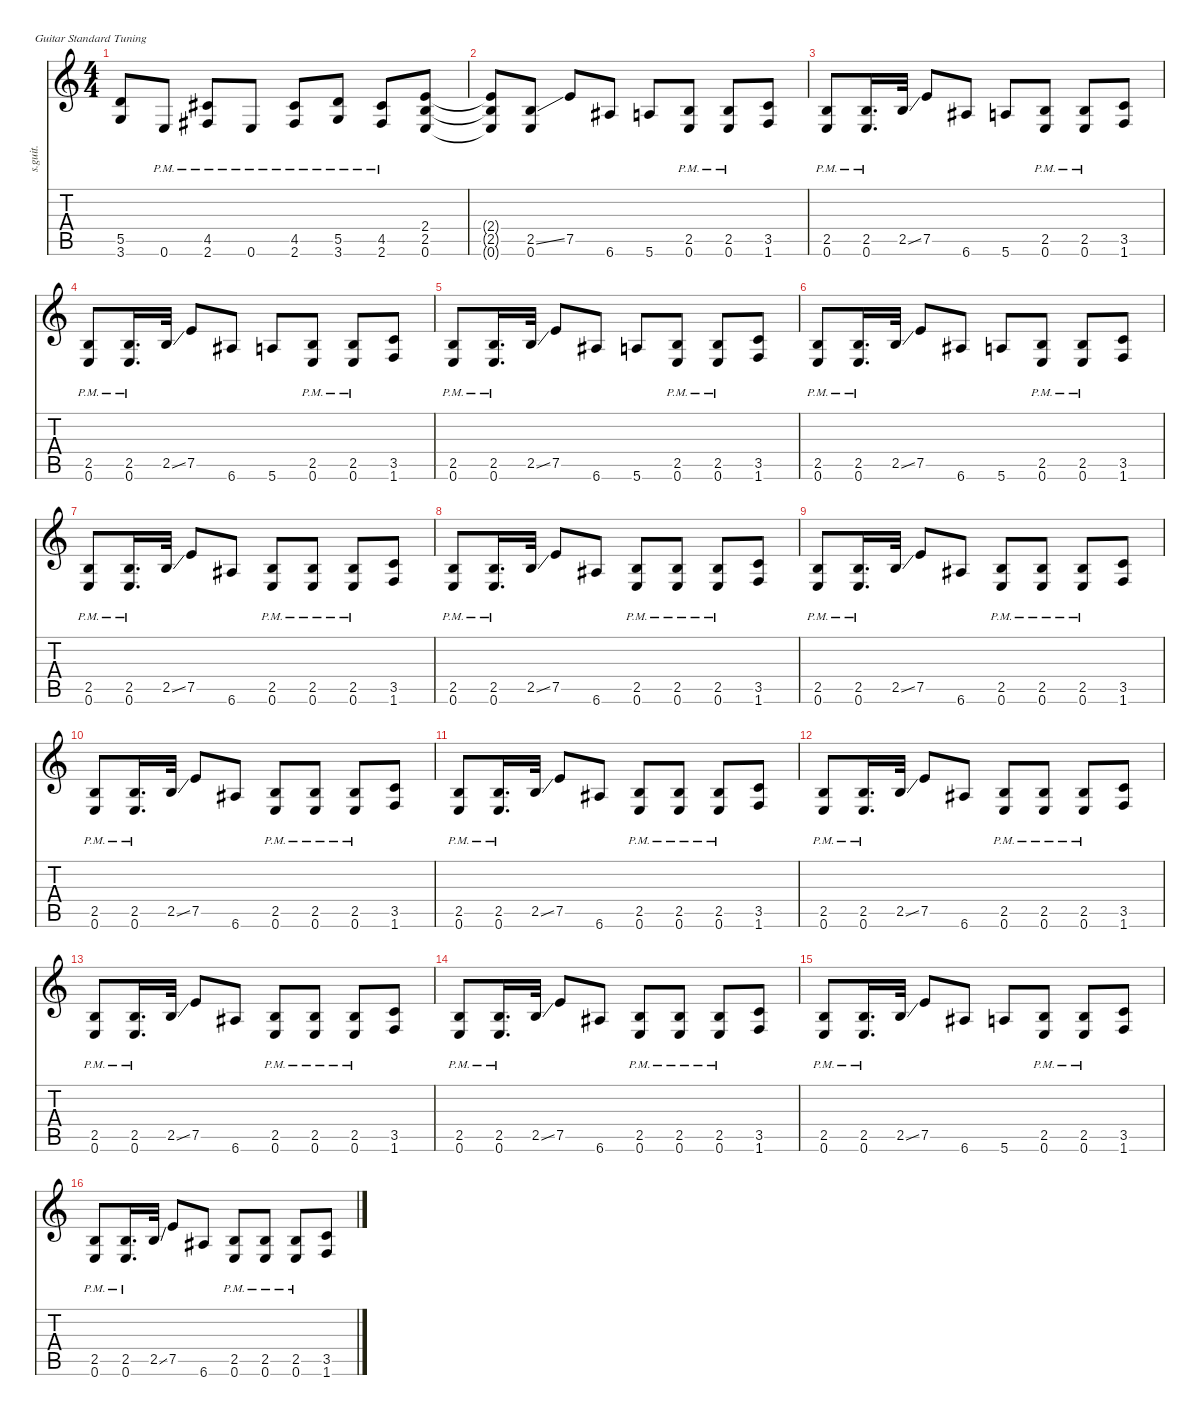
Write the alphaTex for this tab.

\defaultSystemsLayout 4
\hideDynamics
\bracketExtendMode nobrackets
\track ("James Hetfield (Rhythm)" "s.guit.") {instrument distortionguitar}
\staff {score tabs}
\tuning (E4 B3 G3 D3 A2 E2)
\ts (4 4)
\tempo (124 hide)
\clef g2
\ks c
(5.5{t} 3.6{t}).8{lyrics (0 "") lyrics (1 "") lyrics (2 "") lyrics (3 "") lyrics (4 "") dy f} 0.6{pm}.8{lyrics (0 "") lyrics (1 "") lyrics (2 "") lyrics (3 "") lyrics (4 "")} (4.5{pm acc #} 2.6{pm acc #}).8{lyrics (0 "") lyrics (1 "") lyrics (2 "") lyrics (3 "") lyrics (4 "")} 0.6{pm}.8{lyrics (0 "") lyrics (1 "") lyrics (2 "") lyrics (3 "") lyrics (4 "")} (4.5{pm acc #} 2.6{pm acc #}).8{lyrics (0 "") lyrics (1 "") lyrics (2 "") lyrics (3 "") lyrics (4 "")} (5.5{pm} 3.6{pm}).8{lyrics (0 "") lyrics (1 "") lyrics (2 "") lyrics (3 "") lyrics (4 "")} (4.5{pm acc #} 2.6{pm acc #}).8{lyrics (0 "") lyrics (1 "") lyrics (2 "") lyrics (3 "") lyrics (4 "")} (2.4 2.5 0.6).8{lyrics (0 "") lyrics (1 "") lyrics (2 "") lyrics (3 "") lyrics (4 "")} |
(2.4{t} 2.5{t} 0.6{t}).8{lyrics (0 "") lyrics (1 "") lyrics (2 "") lyrics (3 "") lyrics (4 "")} (2.5{ss} 0.6).8{lyrics (0 "") lyrics (1 "") lyrics (2 "") lyrics (3 "") lyrics (4 "")} 7.5.8{lyrics (0 "") lyrics (1 "") lyrics (2 "") lyrics (3 "") lyrics (4 "")} 6.6{acc #}.8{lyrics (0 "") lyrics (1 "") lyrics (2 "") lyrics (3 "") lyrics (4 "")} 5.6.8{lyrics (0 "") lyrics (1 "") lyrics (2 "") lyrics (3 "") lyrics (4 "")} (2.5{pm} 0.6{pm}).8{lyrics (0 "") lyrics (1 "") lyrics (2 "") lyrics (3 "") lyrics (4 "")} (2.5{pm} 0.6{pm}).8{lyrics (0 "") lyrics (1 "") lyrics (2 "") lyrics (3 "") lyrics (4 "")} (3.5 1.6).8{lyrics (0 "") lyrics (1 "") lyrics (2 "") lyrics (3 "") lyrics (4 "")} |
(2.5{pm} 0.6{pm}).8{lyrics (0 "") lyrics (1 "") lyrics (2 "") lyrics (3 "") lyrics (4 "")} (2.5{pm} 0.6{pm}).16{d lyrics (0 "") lyrics (1 "") lyrics (2 "") lyrics (3 "") lyrics (4 "")} 2.5{ss}.32{lyrics (0 "") lyrics (1 "") lyrics (2 "") lyrics (3 "") lyrics (4 "")} 7.5.8{lyrics (0 "") lyrics (1 "") lyrics (2 "") lyrics (3 "") lyrics (4 "")} 6.6{acc #}.8{lyrics (0 "") lyrics (1 "") lyrics (2 "") lyrics (3 "") lyrics (4 "")} 5.6.8{lyrics (0 "") lyrics (1 "") lyrics (2 "") lyrics (3 "") lyrics (4 "")} (2.5{pm} 0.6{pm}).8{lyrics (0 "") lyrics (1 "") lyrics (2 "") lyrics (3 "") lyrics (4 "")} (2.5{pm} 0.6{pm}).8{lyrics (0 "") lyrics (1 "") lyrics (2 "") lyrics (3 "") lyrics (4 "")} (3.5 1.6).8{lyrics (0 "") lyrics (1 "") lyrics (2 "") lyrics (3 "") lyrics (4 "")} |
(2.5{pm} 0.6{pm}).8{lyrics (0 "") lyrics (1 "") lyrics (2 "") lyrics (3 "") lyrics (4 "")} (2.5{pm} 0.6{pm}).16{d lyrics (0 "") lyrics (1 "") lyrics (2 "") lyrics (3 "") lyrics (4 "")} 2.5{ss}.32{lyrics (0 "") lyrics (1 "") lyrics (2 "") lyrics (3 "") lyrics (4 "")} 7.5.8{lyrics (0 "") lyrics (1 "") lyrics (2 "") lyrics (3 "") lyrics (4 "")} 6.6{acc #}.8{lyrics (0 "") lyrics (1 "") lyrics (2 "") lyrics (3 "") lyrics (4 "")} 5.6.8{lyrics (0 "") lyrics (1 "") lyrics (2 "") lyrics (3 "") lyrics (4 "")} (2.5{pm} 0.6{pm}).8{lyrics (0 "") lyrics (1 "") lyrics (2 "") lyrics (3 "") lyrics (4 "")} (2.5{pm} 0.6{pm}).8{lyrics (0 "") lyrics (1 "") lyrics (2 "") lyrics (3 "") lyrics (4 "")} (3.5 1.6).8{lyrics (0 "") lyrics (1 "") lyrics (2 "") lyrics (3 "") lyrics (4 "")} |
(2.5{pm} 0.6{pm}).8{lyrics (0 "") lyrics (1 "") lyrics (2 "") lyrics (3 "") lyrics (4 "")} (2.5{pm} 0.6{pm}).16{d lyrics (0 "") lyrics (1 "") lyrics (2 "") lyrics (3 "") lyrics (4 "")} 2.5{ss}.32{lyrics (0 "") lyrics (1 "") lyrics (2 "") lyrics (3 "") lyrics (4 "")} 7.5.8{lyrics (0 "") lyrics (1 "") lyrics (2 "") lyrics (3 "") lyrics (4 "")} 6.6{acc #}.8{lyrics (0 "") lyrics (1 "") lyrics (2 "") lyrics (3 "") lyrics (4 "")} 5.6.8{lyrics (0 "") lyrics (1 "") lyrics (2 "") lyrics (3 "") lyrics (4 "")} (2.5{pm} 0.6{pm}).8{lyrics (0 "") lyrics (1 "") lyrics (2 "") lyrics (3 "") lyrics (4 "")} (2.5{pm} 0.6{pm}).8{lyrics (0 "") lyrics (1 "") lyrics (2 "") lyrics (3 "") lyrics (4 "")} (3.5 1.6).8{lyrics (0 "") lyrics (1 "") lyrics (2 "") lyrics (3 "") lyrics (4 "")} |
(2.5{pm} 0.6{pm}).8{lyrics (0 "") lyrics (1 "") lyrics (2 "") lyrics (3 "") lyrics (4 "")} (2.5{pm} 0.6{pm}).16{d lyrics (0 "") lyrics (1 "") lyrics (2 "") lyrics (3 "") lyrics (4 "")} 2.5{ss}.32{lyrics (0 "") lyrics (1 "") lyrics (2 "") lyrics (3 "") lyrics (4 "")} 7.5.8{lyrics (0 "") lyrics (1 "") lyrics (2 "") lyrics (3 "") lyrics (4 "")} 6.6{acc #}.8{lyrics (0 "") lyrics (1 "") lyrics (2 "") lyrics (3 "") lyrics (4 "")} 5.6.8{lyrics (0 "") lyrics (1 "") lyrics (2 "") lyrics (3 "") lyrics (4 "")} (2.5{pm} 0.6{pm}).8{lyrics (0 "") lyrics (1 "") lyrics (2 "") lyrics (3 "") lyrics (4 "")} (2.5{pm} 0.6{pm}).8{lyrics (0 "") lyrics (1 "") lyrics (2 "") lyrics (3 "") lyrics (4 "")} (3.5 1.6).8{lyrics (0 "") lyrics (1 "") lyrics (2 "") lyrics (3 "") lyrics (4 "")} |
(2.5{pm} 0.6{pm}).8{lyrics (0 "") lyrics (1 "") lyrics (2 "") lyrics (3 "") lyrics (4 "")} (2.5{pm} 0.6{pm}).16{d lyrics (0 "") lyrics (1 "") lyrics (2 "") lyrics (3 "") lyrics (4 "")} 2.5{ss}.32{lyrics (0 "") lyrics (1 "") lyrics (2 "") lyrics (3 "") lyrics (4 "")} 7.5.8{lyrics (0 "") lyrics (1 "") lyrics (2 "") lyrics (3 "") lyrics (4 "")} 6.6{acc #}.8{lyrics (0 "") lyrics (1 "") lyrics (2 "") lyrics (3 "") lyrics (4 "")} (2.5{pm} 0.6{pm}).8{lyrics (0 "") lyrics (1 "") lyrics (2 "") lyrics (3 "") lyrics (4 "")} (2.5{pm} 0.6{pm}).8{lyrics (0 "") lyrics (1 "") lyrics (2 "") lyrics (3 "") lyrics (4 "")} (2.5{pm} 0.6{pm}).8{lyrics (0 "") lyrics (1 "") lyrics (2 "") lyrics (3 "") lyrics (4 "")} (3.5 1.6).8{lyrics (0 "") lyrics (1 "") lyrics (2 "") lyrics (3 "") lyrics (4 "")} |
(2.5{pm} 0.6{pm}).8{lyrics (0 "") lyrics (1 "") lyrics (2 "") lyrics (3 "") lyrics (4 "")} (2.5{pm} 0.6{pm}).16{d lyrics (0 "") lyrics (1 "") lyrics (2 "") lyrics (3 "") lyrics (4 "")} 2.5{ss}.32{lyrics (0 "") lyrics (1 "") lyrics (2 "") lyrics (3 "") lyrics (4 "")} 7.5.8{lyrics (0 "") lyrics (1 "") lyrics (2 "") lyrics (3 "") lyrics (4 "")} 6.6{acc #}.8{lyrics (0 "") lyrics (1 "") lyrics (2 "") lyrics (3 "") lyrics (4 "")} (2.5{pm} 0.6{pm}).8{lyrics (0 "") lyrics (1 "") lyrics (2 "") lyrics (3 "") lyrics (4 "")} (2.5{pm} 0.6{pm}).8{lyrics (0 "") lyrics (1 "") lyrics (2 "") lyrics (3 "") lyrics (4 "")} (2.5{pm} 0.6{pm}).8{lyrics (0 "") lyrics (1 "") lyrics (2 "") lyrics (3 "") lyrics (4 "")} (3.5 1.6).8{lyrics (0 "") lyrics (1 "") lyrics (2 "") lyrics (3 "") lyrics (4 "")} |
(2.5{pm} 0.6{pm}).8{lyrics (0 "") lyrics (1 "") lyrics (2 "") lyrics (3 "") lyrics (4 "")} (2.5{pm} 0.6{pm}).16{d lyrics (0 "") lyrics (1 "") lyrics (2 "") lyrics (3 "") lyrics (4 "")} 2.5{ss}.32{lyrics (0 "") lyrics (1 "") lyrics (2 "") lyrics (3 "") lyrics (4 "")} 7.5.8{lyrics (0 "") lyrics (1 "") lyrics (2 "") lyrics (3 "") lyrics (4 "")} 6.6{acc #}.8{lyrics (0 "") lyrics (1 "") lyrics (2 "") lyrics (3 "") lyrics (4 "")} (2.5{pm} 0.6{pm}).8{lyrics (0 "") lyrics (1 "") lyrics (2 "") lyrics (3 "") lyrics (4 "")} (2.5{pm} 0.6{pm}).8{lyrics (0 "") lyrics (1 "") lyrics (2 "") lyrics (3 "") lyrics (4 "")} (2.5{pm} 0.6{pm}).8{lyrics (0 "") lyrics (1 "") lyrics (2 "") lyrics (3 "") lyrics (4 "")} (3.5 1.6).8{lyrics (0 "") lyrics (1 "") lyrics (2 "") lyrics (3 "") lyrics (4 "")} |
(2.5{pm} 0.6{pm}).8{lyrics (0 "") lyrics (1 "") lyrics (2 "") lyrics (3 "") lyrics (4 "")} (2.5{pm} 0.6{pm}).16{d lyrics (0 "") lyrics (1 "") lyrics (2 "") lyrics (3 "") lyrics (4 "")} 2.5{ss}.32{lyrics (0 "") lyrics (1 "") lyrics (2 "") lyrics (3 "") lyrics (4 "")} 7.5.8{lyrics (0 "") lyrics (1 "") lyrics (2 "") lyrics (3 "") lyrics (4 "")} 6.6{acc #}.8{lyrics (0 "") lyrics (1 "") lyrics (2 "") lyrics (3 "") lyrics (4 "")} (2.5{pm} 0.6{pm}).8{lyrics (0 "") lyrics (1 "") lyrics (2 "") lyrics (3 "") lyrics (4 "")} (2.5{pm} 0.6{pm}).8{lyrics (0 "") lyrics (1 "") lyrics (2 "") lyrics (3 "") lyrics (4 "")} (2.5{pm} 0.6{pm}).8{lyrics (0 "") lyrics (1 "") lyrics (2 "") lyrics (3 "") lyrics (4 "")} (3.5 1.6).8{lyrics (0 "") lyrics (1 "") lyrics (2 "") lyrics (3 "") lyrics (4 "")} |
(2.5{pm} 0.6{pm}).8{lyrics (0 "") lyrics (1 "") lyrics (2 "") lyrics (3 "") lyrics (4 "")} (2.5{pm} 0.6{pm}).16{d lyrics (0 "") lyrics (1 "") lyrics (2 "") lyrics (3 "") lyrics (4 "")} 2.5{ss}.32{lyrics (0 "") lyrics (1 "") lyrics (2 "") lyrics (3 "") lyrics (4 "")} 7.5.8{lyrics (0 "") lyrics (1 "") lyrics (2 "") lyrics (3 "") lyrics (4 "")} 6.6{acc #}.8{lyrics (0 "") lyrics (1 "") lyrics (2 "") lyrics (3 "") lyrics (4 "")} (2.5{pm} 0.6{pm}).8{lyrics (0 "") lyrics (1 "") lyrics (2 "") lyrics (3 "") lyrics (4 "")} (2.5{pm} 0.6{pm}).8{lyrics (0 "") lyrics (1 "") lyrics (2 "") lyrics (3 "") lyrics (4 "")} (2.5{pm} 0.6{pm}).8{lyrics (0 "") lyrics (1 "") lyrics (2 "") lyrics (3 "") lyrics (4 "")} (3.5 1.6).8{lyrics (0 "") lyrics (1 "") lyrics (2 "") lyrics (3 "") lyrics (4 "")} |
(2.5{pm} 0.6{pm}).8{lyrics (0 "") lyrics (1 "") lyrics (2 "") lyrics (3 "") lyrics (4 "")} (2.5{pm} 0.6{pm}).16{d lyrics (0 "") lyrics (1 "") lyrics (2 "") lyrics (3 "") lyrics (4 "")} 2.5{ss}.32{lyrics (0 "") lyrics (1 "") lyrics (2 "") lyrics (3 "") lyrics (4 "")} 7.5.8{lyrics (0 "") lyrics (1 "") lyrics (2 "") lyrics (3 "") lyrics (4 "")} 6.6{acc #}.8{lyrics (0 "") lyrics (1 "") lyrics (2 "") lyrics (3 "") lyrics (4 "")} (2.5{pm} 0.6{pm}).8{lyrics (0 "") lyrics (1 "") lyrics (2 "") lyrics (3 "") lyrics (4 "")} (2.5{pm} 0.6{pm}).8{lyrics (0 "") lyrics (1 "") lyrics (2 "") lyrics (3 "") lyrics (4 "")} (2.5{pm} 0.6{pm}).8{lyrics (0 "") lyrics (1 "") lyrics (2 "") lyrics (3 "") lyrics (4 "")} (3.5 1.6).8{lyrics (0 "") lyrics (1 "") lyrics (2 "") lyrics (3 "") lyrics (4 "")} |
(2.5{pm} 0.6{pm}).8{lyrics (0 "") lyrics (1 "") lyrics (2 "") lyrics (3 "") lyrics (4 "")} (2.5{pm} 0.6{pm}).16{d lyrics (0 "") lyrics (1 "") lyrics (2 "") lyrics (3 "") lyrics (4 "")} 2.5{ss}.32{lyrics (0 "") lyrics (1 "") lyrics (2 "") lyrics (3 "") lyrics (4 "")} 7.5.8{lyrics (0 "") lyrics (1 "") lyrics (2 "") lyrics (3 "") lyrics (4 "")} 6.6{acc #}.8{lyrics (0 "") lyrics (1 "") lyrics (2 "") lyrics (3 "") lyrics (4 "")} (2.5{pm} 0.6{pm}).8{lyrics (0 "") lyrics (1 "") lyrics (2 "") lyrics (3 "") lyrics (4 "")} (2.5{pm} 0.6{pm}).8{lyrics (0 "") lyrics (1 "") lyrics (2 "") lyrics (3 "") lyrics (4 "")} (2.5{pm} 0.6{pm}).8{lyrics (0 "") lyrics (1 "") lyrics (2 "") lyrics (3 "") lyrics (4 "")} (3.5 1.6).8{lyrics (0 "") lyrics (1 "") lyrics (2 "") lyrics (3 "") lyrics (4 "")} |
(2.5{pm} 0.6{pm}).8{lyrics (0 "") lyrics (1 "") lyrics (2 "") lyrics (3 "") lyrics (4 "")} (2.5{pm} 0.6{pm}).16{d lyrics (0 "") lyrics (1 "") lyrics (2 "") lyrics (3 "") lyrics (4 "")} 2.5{ss}.32{lyrics (0 "") lyrics (1 "") lyrics (2 "") lyrics (3 "") lyrics (4 "")} 7.5.8{lyrics (0 "") lyrics (1 "") lyrics (2 "") lyrics (3 "") lyrics (4 "")} 6.6{acc #}.8{lyrics (0 "") lyrics (1 "") lyrics (2 "") lyrics (3 "") lyrics (4 "")} (2.5{pm} 0.6{pm}).8{lyrics (0 "") lyrics (1 "") lyrics (2 "") lyrics (3 "") lyrics (4 "")} (2.5{pm} 0.6{pm}).8{lyrics (0 "") lyrics (1 "") lyrics (2 "") lyrics (3 "") lyrics (4 "")} (2.5{pm} 0.6{pm}).8{lyrics (0 "") lyrics (1 "") lyrics (2 "") lyrics (3 "") lyrics (4 "")} (3.5 1.6).8{lyrics (0 "") lyrics (1 "") lyrics (2 "") lyrics (3 "") lyrics (4 "")} |
(2.5{pm} 0.6{pm}).8{lyrics (0 "") lyrics (1 "") lyrics (2 "") lyrics (3 "") lyrics (4 "")} (2.5{pm} 0.6{pm}).16{d lyrics (0 "") lyrics (1 "") lyrics (2 "") lyrics (3 "") lyrics (4 "")} 2.5{ss}.32{lyrics (0 "") lyrics (1 "") lyrics (2 "") lyrics (3 "") lyrics (4 "")} 7.5.8{lyrics (0 "") lyrics (1 "") lyrics (2 "") lyrics (3 "") lyrics (4 "")} 6.6{acc #}.8{lyrics (0 "") lyrics (1 "") lyrics (2 "") lyrics (3 "") lyrics (4 "")} 5.6.8{lyrics (0 "") lyrics (1 "") lyrics (2 "") lyrics (3 "") lyrics (4 "")} (2.5{pm} 0.6{pm}).8{lyrics (0 "") lyrics (1 "") lyrics (2 "") lyrics (3 "") lyrics (4 "")} (2.5{pm} 0.6{pm}).8{lyrics (0 "") lyrics (1 "") lyrics (2 "") lyrics (3 "") lyrics (4 "")} (3.5 1.6).8{lyrics (0 "") lyrics (1 "") lyrics (2 "") lyrics (3 "") lyrics (4 "")} |
(2.5{pm} 0.6{pm}).8{lyrics (0 "") lyrics (1 "") lyrics (2 "") lyrics (3 "") lyrics (4 "")} (2.5{pm} 0.6{pm}).16{d lyrics (0 "") lyrics (1 "") lyrics (2 "") lyrics (3 "") lyrics (4 "")} 2.5{ss}.32{lyrics (0 "") lyrics (1 "") lyrics (2 "") lyrics (3 "") lyrics (4 "")} 7.5.8{lyrics (0 "") lyrics (1 "") lyrics (2 "") lyrics (3 "") lyrics (4 "")} 6.6{acc #}.8{lyrics (0 "") lyrics (1 "") lyrics (2 "") lyrics (3 "") lyrics (4 "")} (2.5{pm} 0.6{pm}).8{lyrics (0 "") lyrics (1 "") lyrics (2 "") lyrics (3 "") lyrics (4 "")} (2.5{pm} 0.6{pm}).8{lyrics (0 "") lyrics (1 "") lyrics (2 "") lyrics (3 "") lyrics (4 "")} (2.5{pm} 0.6{pm}).8{lyrics (0 "") lyrics (1 "") lyrics (2 "") lyrics (3 "") lyrics (4 "")} (3.5 1.6).8{lyrics (0 "") lyrics (1 "") lyrics (2 "") lyrics (3 "") lyrics (4 "")}
